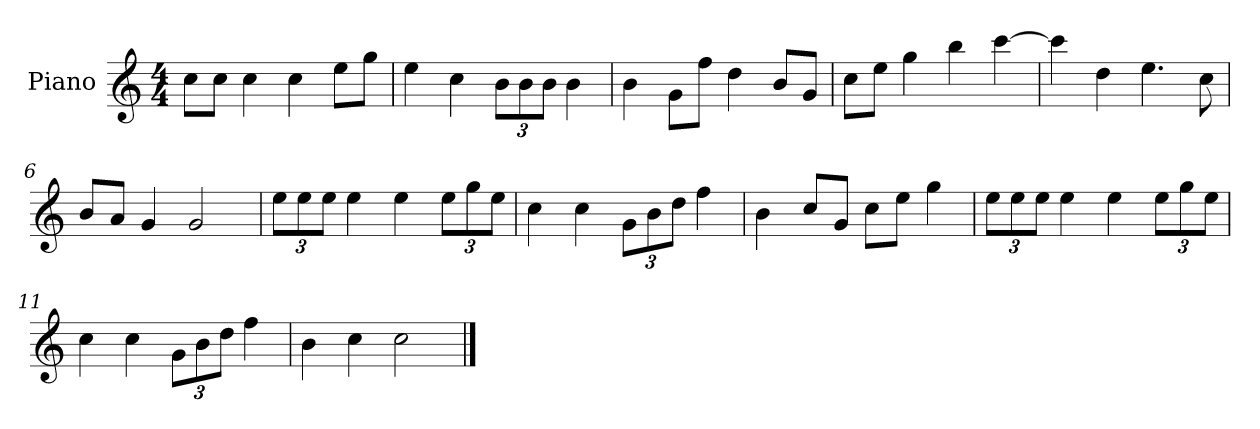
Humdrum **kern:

**kern
*part1
*staff1
*I"Piano
*I'P-no
*clefG2
*k[]
*M4/4
*MM90
=1
8cc\L
8cc\J
4cc\
4cc\
8ee\L
8gg\J
=2
4ee\
4cc\
*Xbrackettup
12b\L
12b\
12b\J
4b\
=3
4b\
8g\L
8ff\J
4dd\
8b/L
8g/J
=4
8cc\L
8ee\J
4gg\
4bb\
[4ccc\
=5
4ccc\]
4dd\
4.ee\
8cc\
=6
8b/L
8a/J
4g/
2g/
!!LO:LB:g=z
=7
12ee\L
12ee\
12ee\J
4ee\
4ee\
12ee\L
12gg\
12ee\J
=8
4cc\
4cc\
12g\L
12b\
12dd\J
4ff\
=9
4b\
8cc/L
8g/J
8cc\L
8ee\J
4gg\
=10
12ee\L
12ee\
12ee\J
4ee\
4ee\
12ee\L
12gg\
12ee\J
=11
4cc\
4cc\
12g\L
12b\
12dd\J
4ff\
=12
4b\
4cc\
2cc\
==
*-
